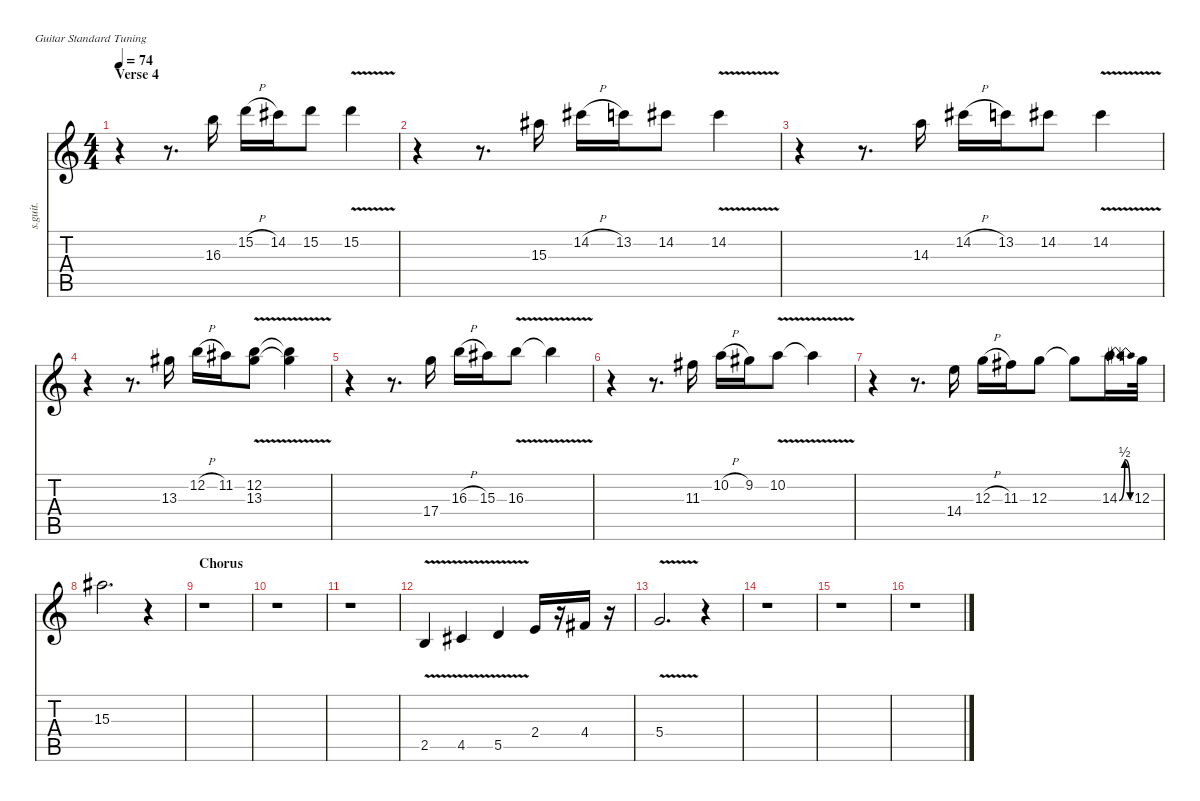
\defaultSystemsLayout 4
\hideDynamics
\bracketExtendMode nobrackets
\track ("Joe Walsh - Lead Guitar" "s.guit.") {instrument distortionguitar}
\staff {score tabs}
\tuning (E4 B3 G3 D3 A2 E2)
\ts (4 4)
\section ("" "Verse 4")
\tempo 74
\clef g2
\ks c
r.4{dy f} r.8{d} 16.3.16{lyrics (0 "") lyrics (1 "") lyrics (2 "") lyrics (3 "") lyrics (4 "")} 15.2{h}.16{lyrics (0 "") lyrics (1 "") lyrics (2 "") lyrics (3 "") lyrics (4 "")} 14.2{acc #}.16{lyrics (0 "") lyrics (1 "") lyrics (2 "") lyrics (3 "") lyrics (4 "")} 15.2.8{lyrics (0 "") lyrics (1 "") lyrics (2 "") lyrics (3 "") lyrics (4 "")} 15.2{v}.4{lyrics (0 "") lyrics (1 "") lyrics (2 "") lyrics (3 "") lyrics (4 "")} |
r.4 r.8{d} 15.3{acc #}.16{lyrics (0 "") lyrics (1 "") lyrics (2 "") lyrics (3 "") lyrics (4 "")} 14.2{h acc #}.16{lyrics (0 "") lyrics (1 "") lyrics (2 "") lyrics (3 "") lyrics (4 "")} 13.2.16{lyrics (0 "") lyrics (1 "") lyrics (2 "") lyrics (3 "") lyrics (4 "")} 14.2{acc #}.8{lyrics (0 "") lyrics (1 "") lyrics (2 "") lyrics (3 "") lyrics (4 "")} 14.2{v acc #}.4{lyrics (0 "") lyrics (1 "") lyrics (2 "") lyrics (3 "") lyrics (4 "")} |
r.4 r.8{d} 14.3.16{lyrics (0 "") lyrics (1 "") lyrics (2 "") lyrics (3 "") lyrics (4 "")} 14.2{h acc #}.16{lyrics (0 "") lyrics (1 "") lyrics (2 "") lyrics (3 "") lyrics (4 "")} 13.2.16{lyrics (0 "") lyrics (1 "") lyrics (2 "") lyrics (3 "") lyrics (4 "")} 14.2{acc #}.8{lyrics (0 "") lyrics (1 "") lyrics (2 "") lyrics (3 "") lyrics (4 "")} 14.2{v acc #}.4{lyrics (0 "") lyrics (1 "") lyrics (2 "") lyrics (3 "") lyrics (4 "")} |
r.4 r.8{d} 13.3{acc #}.16{lyrics (0 "") lyrics (1 "") lyrics (2 "") lyrics (3 "") lyrics (4 "")} 12.2{h}.16{lyrics (0 "") lyrics (1 "") lyrics (2 "") lyrics (3 "") lyrics (4 "")} 11.2{acc #}.16{lyrics (0 "") lyrics (1 "") lyrics (2 "") lyrics (3 "") lyrics (4 "")} (12.2{v} 13.3{v acc #}).8{lyrics (0 "") lyrics (1 "") lyrics (2 "") lyrics (3 "") lyrics (4 "")} (12.2{v t} 13.3{v t acc #}).4{lyrics (0 "") lyrics (1 "") lyrics (2 "") lyrics (3 "") lyrics (4 "")} |
r.4 r.8{d} 17.4.16{lyrics (0 "") lyrics (1 "") lyrics (2 "") lyrics (3 "") lyrics (4 "")} 16.3{h}.16{lyrics (0 "") lyrics (1 "") lyrics (2 "") lyrics (3 "") lyrics (4 "")} 15.3{acc #}.16{lyrics (0 "") lyrics (1 "") lyrics (2 "") lyrics (3 "") lyrics (4 "")} 16.3{v}.8{lyrics (0 "") lyrics (1 "") lyrics (2 "") lyrics (3 "") lyrics (4 "")} 16.3{v t}.4{lyrics (0 "") lyrics (1 "") lyrics (2 "") lyrics (3 "") lyrics (4 "")} |
r.4 r.8{d} 11.3{acc #}.16{lyrics (0 "") lyrics (1 "") lyrics (2 "") lyrics (3 "") lyrics (4 "")} 10.2{h}.16{lyrics (0 "") lyrics (1 "") lyrics (2 "") lyrics (3 "") lyrics (4 "")} 9.2{acc #}.16{lyrics (0 "") lyrics (1 "") lyrics (2 "") lyrics (3 "") lyrics (4 "")} 10.2{v}.8{lyrics (0 "") lyrics (1 "") lyrics (2 "") lyrics (3 "") lyrics (4 "")} 10.2{v t}.4{lyrics (0 "") lyrics (1 "") lyrics (2 "") lyrics (3 "") lyrics (4 "")} |
r.4 r.8{d} 14.4.16{lyrics (0 "") lyrics (1 "") lyrics (2 "") lyrics (3 "") lyrics (4 "")} 12.3{h}.16{lyrics (0 "") lyrics (1 "") lyrics (2 "") lyrics (3 "") lyrics (4 "")} 11.3{acc #}.16{lyrics (0 "") lyrics (1 "") lyrics (2 "") lyrics (3 "") lyrics (4 "")} 12.3.8{lyrics (0 "") lyrics (1 "") lyrics (2 "") lyrics (3 "") lyrics (4 "")} 12.3{t}.8{lyrics (0 "") lyrics (1 "") lyrics (2 "") lyrics (3 "") lyrics (4 "")} 14.3{be (bendrelease 0 0 30 2 30 2 60 0)}.16{d lyrics (0 "") lyrics (1 "") lyrics (2 "") lyrics (3 "") lyrics (4 "")} 12.3.32{lyrics (0 "") lyrics (1 "") lyrics (2 "") lyrics (3 "") lyrics (4 "")} |
15.3{acc #}.2{d lyrics (0 "") lyrics (1 "") lyrics (2 "") lyrics (3 "") lyrics (4 "")} r.4 |
\section ("" "Chorus")
r.1 |
r.1 |
r.1 |
2.5{v}.4{lyrics (0 "") lyrics (1 "") lyrics (2 "") lyrics (3 "") lyrics (4 "")} 4.5{v acc #}.4{lyrics (0 "") lyrics (1 "") lyrics (2 "") lyrics (3 "") lyrics (4 "")} 5.5{v}.4{lyrics (0 "") lyrics (1 "") lyrics (2 "") lyrics (3 "") lyrics (4 "")} 2.4.16{lyrics (0 "") lyrics (1 "") lyrics (2 "") lyrics (3 "") lyrics (4 "")} r.16 4.4{acc #}.16{lyrics (0 "") lyrics (1 "") lyrics (2 "") lyrics (3 "") lyrics (4 "")} r.16 |
5.4{v}.2{d lyrics (0 "") lyrics (1 "") lyrics (2 "") lyrics (3 "") lyrics (4 "")} r.4 |
r.1 |
r.1 |
r.1
